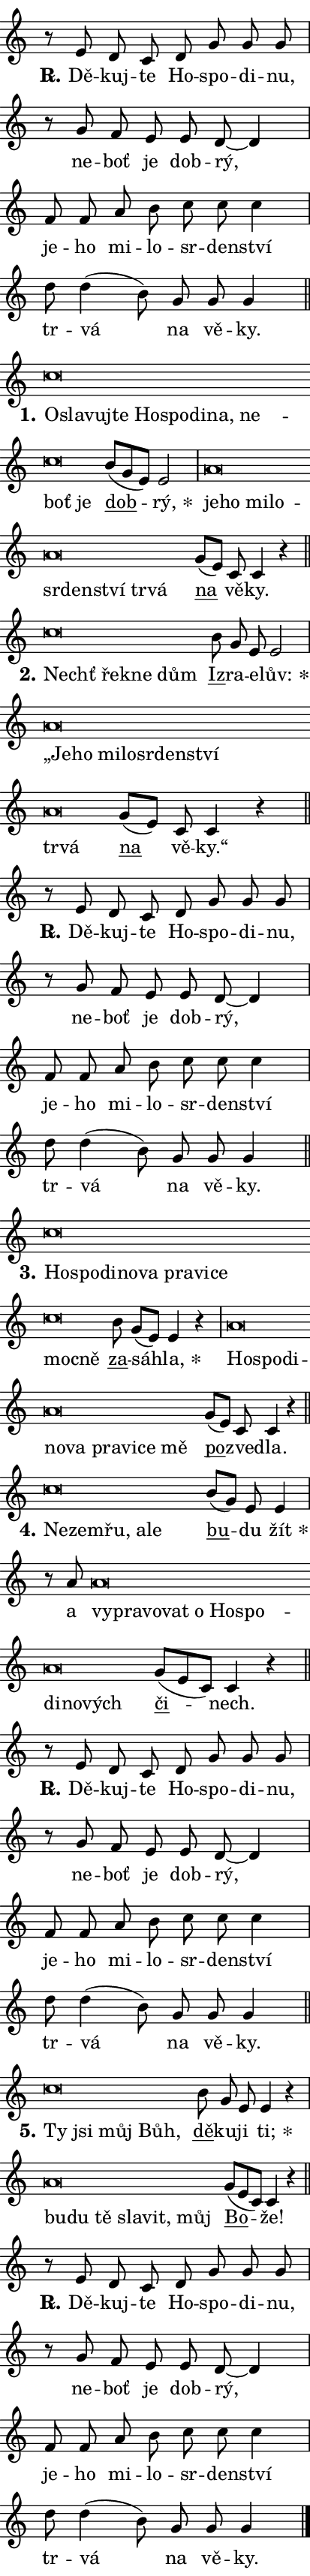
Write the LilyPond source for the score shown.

\version "2.24.0"
\header { tagline = "" }
\paper {
  indent = 0\cm
  top-margin = 0\cm
  right-margin = 0\cm
  bottom-margin = 0\cm
  left-margin = 0\cm
  paper-width = 7\cm
  page-breaking = #ly:one-page-breaking
  system-system-spacing.basic-distance = #11
  score-system-spacing.basic-distance = #11
  ragged-last = ##f
}


%% Author: Thomas Morley
%% https://lists.gnu.org/archive/html/lilypond-user/2020-05/msg00002.html
#(define (line-position grob)
"Returns position of @var[grob} in current system:
   @code{'start}, if at first time-step
   @code{'end}, if at last time-step
   @code{'middle} otherwise
"
  (let* ((col (ly:item-get-column grob))
         (ln (ly:grob-object col 'left-neighbor))
         (rn (ly:grob-object col 'right-neighbor))
         (col-to-check-left (if (ly:grob? ln) ln col))
         (col-to-check-right (if (ly:grob? rn) rn col))
         (break-dir-left
           (and
             (ly:grob-property col-to-check-left 'non-musical #f)
             (ly:item-break-dir col-to-check-left)))
         (break-dir-right
           (and
             (ly:grob-property col-to-check-right 'non-musical #f)
             (ly:item-break-dir col-to-check-right))))
        (cond ((eqv? 1 break-dir-left) 'start)
              ((eqv? -1 break-dir-right) 'end)
              (else 'middle))))

#(define (tranparent-at-line-position vctor)
  (lambda (grob)
  "Relying on @code{line-position} select the relevant enry from @var{vctor}.
Used to determine transparency,"
    (case (line-position grob)
      ((end) (not (vector-ref vctor 0)))
      ((middle) (not (vector-ref vctor 1)))
      ((start) (not (vector-ref vctor 2))))))

noteHeadBreakVisibility =
#(define-music-function (break-visibility)(vector?)
"Makes @code{NoteHead}s transparent relying on @var{break-visibility}"
#{
  \override NoteHead.transparent =
    #(tranparent-at-line-position break-visibility)
#})

#(define delete-ledgers-for-transparent-note-heads
  (lambda (grob)
    "Reads whether a @code{NoteHead} is transparent.
If so this @code{NoteHead} is removed from @code{'note-heads} from
@var{grob}, which is supposed to be @code{LedgerLineSpanner}.
As a result ledgers are not printed for this @code{NoteHead}"
    (let* ((nhds-array (ly:grob-object grob 'note-heads))
           (nhds-list
             (if (ly:grob-array? nhds-array)
                 (ly:grob-array->list nhds-array)
                 '()))
           ;; Relies on the transparent-property being done before
           ;; Staff.LedgerLineSpanner.after-line-breaking is executed.
           ;; This is fragile ...
           (to-keep
             (remove
               (lambda (nhd)
                 (ly:grob-property nhd 'transparent #f))
               nhds-list)))
      ;; TODO find a better method to iterate over grob-arrays, similiar
      ;; to filter/remove etc for lists
      ;; For now rebuilt from scratch
      (set! (ly:grob-object grob 'note-heads)  '())
      (for-each
        (lambda (nhd)
          (ly:pointer-group-interface::add-grob grob 'note-heads nhd))
        to-keep))))

hideNotes = {
  \noteHeadBreakVisibility #begin-of-line-visible
}
unHideNotes = {
  \noteHeadBreakVisibility #all-visible
}

% work-around for resetting accidentals
% https://lilypond.org/doc/v2.23/Documentation/notation/displaying-rhythms#unmetered-music
cadenzaMeasure = {
  \cadenzaOff
  \partial 1024 s1024
  \cadenzaOn
}

#(define-markup-command (accent layout props text) (markup?)
  "Underline accented syllable"
  (interpret-markup layout props
    #{\markup \override #'(offset . 4.3) \underline { #text }#}))

responsum = \markup \concat {
  "R" \hspace #-1.05 \path #0.1 #'((moveto 0 0.07) (lineto 0.9 0.8)) \hspace #0.05 "."
}

\layout {
    \context {
        \Staff
        \remove "Time_signature_engraver"
        \override LedgerLineSpanner.after-line-breaking = #delete-ledgers-for-transparent-note-heads
    }
    \context {
        \Voice {
            \override NoteHead.output-attributes = #'((class . "notehead"))
            \override Hairpin.height = #0.55
        }
    }
    \context {
        \Lyrics {
            \override StanzaNumber.output-attributes = #'((class . "stanzanumber"))
            \override LyricSpace.minimum-distance = #0.9
            \override LyricText.font-name = #"TeX Gyre Schola"
            \override LyricText.font-size = 1
            \override StanzaNumber.font-name = #"TeX Gyre Schola Bold"
            \override StanzaNumber.font-size = 1
        }
    }
}

% magnetic-lyrics.ily
%
%   written by
%     Jean Abou Samra <jean@abou-samra.fr>
%     Werner Lemberg <wl@gnu.org>
%
%   adapted by
%     Jiri Hon <jiri.hon@gmail.com>
%
% Version 2022-Apr-15

% https://www.mail-archive.com/lilypond-user@gnu.org/msg149350.html

#(define (Left_hyphen_pointer_engraver context)
   "Collect syllable-hyphen-syllable occurrences in lyrics and store
them in properties.  This engraver only looks to the left.  For
example, if the lyrics input is @code{foo -- bar}, it does the
following.

@itemize @bullet
@item
Set the @code{text} property of the @code{LyricHyphen} grob between
@q{foo} and @q{bar} to @code{foo}.

@item
Set the @code{left-hyphen} property of the @code{LyricText} grob with
text @q{foo} to the @code{LyricHyphen} grob between @q{foo} and
@q{bar}.
@end itemize

Use this auxiliary engraver in combination with the
@code{lyric-@/text::@/apply-@/magnetic-@/offset!} hook."
   (let ((hyphen #f)
         (text #f))
     (make-engraver
      (acknowledgers
       ((lyric-syllable-interface engraver grob source-engraver)
        (set! text grob)))
      (end-acknowledgers
       ((lyric-hyphen-interface engraver grob source-engraver)
        ;(when (not (grob::has-interface grob 'lyric-space-interface))
          (set! hyphen grob)));)
      ((stop-translation-timestep engraver)
       (when (and text hyphen)
         (ly:grob-set-object! text 'left-hyphen hyphen))
       (set! text #f)
       (set! hyphen #f)))))

#(define (lyric-text::apply-magnetic-offset! grob)
   "If the space between two syllables is less than the value in
property @code{LyricText@/.details@/.squash-threshold}, move the right
syllable to the left so that it gets concatenated with the left
syllable.

Use this function as a hook for
@code{LyricText@/.after-@/line-@/breaking} if the
@code{Left_@/hyphen_@/pointer_@/engraver} is active."
   (let ((hyphen (ly:grob-object grob 'left-hyphen #f)))
     (when hyphen
       (let ((left-text (ly:spanner-bound hyphen LEFT)))
         (when (grob::has-interface left-text 'lyric-syllable-interface)
           (let* ((common (ly:grob-common-refpoint grob left-text X))
                  (this-x-ext (ly:grob-extent grob common X))
                  (left-x-ext
                   (begin
                     ;; Trigger magnetism for left-text.
                     (ly:grob-property left-text 'after-line-breaking)
                     (ly:grob-extent left-text common X)))
                  ;; `delta` is the gap width between two syllables.
                  (delta (- (interval-start this-x-ext)
                            (interval-end left-x-ext)))
                  (details (ly:grob-property grob 'details))
                  (threshold (assoc-get 'squash-threshold details 0.2)))
             (when (< delta threshold)
               (let* (;; We have to manipulate the input text so that
                      ;; ligatures crossing syllable boundaries are not
                      ;; disabled.  For languages based on the Latin
                      ;; script this is essentially a beautification.
                      ;; However, for non-Western scripts it can be a
                      ;; necessity.
                      (lt (ly:grob-property left-text 'text))
                      (rt (ly:grob-property grob 'text))
                      (is-space (grob::has-interface hyphen 'lyric-space-interface))
                      (space (if is-space " " ""))
                      (space-markup (grob-interpret-markup grob " "))
                      (space-size (interval-length (ly:stencil-extent space-markup X)))
                      (extra-delta (if is-space space-size 0))
                      ;; Append new syllable.
                      (ltrt-space (if (and (string? lt) (string? rt))
                                (string-append lt space rt)
                                (make-concat-markup (list lt space rt))))
                      ;; Right-align `ltrt` to the right side.
                      (ltrt-space-markup (grob-interpret-markup
                               grob
                               (make-translate-markup
                                (cons (interval-length this-x-ext) 0)
                                (make-right-align-markup ltrt-space)))))
                 (begin
                   ;; Don't print `left-text`.
                   (ly:grob-set-property! left-text 'stencil #f)
                   ;; Set text and stencil (which holds all collected
                   ;; syllables so far) and shift it to the left.
                   (ly:grob-set-property! grob 'text ltrt-space)
                   (ly:grob-set-property! grob 'stencil ltrt-space-markup)
                   (ly:grob-translate-axis! grob (- (- delta extra-delta)) X))))))))))


#(define (lyric-hyphen::displace-bounds-first grob)
   ;; Make very sure this callback isn't triggered too early.
   (let ((left (ly:spanner-bound grob LEFT))
         (right (ly:spanner-bound grob RIGHT)))
     (ly:grob-property left 'after-line-breaking)
     (ly:grob-property right 'after-line-breaking)
     (ly:lyric-hyphen::print grob)))

squashThreshold = #0.4

\layout {
  \context {
    \Lyrics
    \consists #Left_hyphen_pointer_engraver
    \override LyricText.after-line-breaking =
      #lyric-text::apply-magnetic-offset!
    \override LyricHyphen.stencil = #lyric-hyphen::displace-bounds-first
    \override LyricText.details.squash-threshold = \squashThreshold
    \override LyricHyphen.minimum-distance = 0
    \override LyricHyphen.minimum-length = \squashThreshold
  }
}

squash = \override LyricText.details.squash-threshold = 9999
unSquash = \override LyricText.details.squash-threshold = \squashThreshold

left = \override LyricText.self-alignment-X = #LEFT
unLeft = \revert LyricText.self-alignment-X

starOffset = #(lambda (grob) 
                (let ((x_offset (ly:self-alignment-interface::aligned-on-x-parent grob)))
                  (if (= x_offset 0) 0 (+ x_offset 1.2))))

star = #(define-music-function (syllable)(string?)
"Append star separator at the end of a syllable"
#{
  \once \override LyricText.X-offset = #starOffset
  \lyricmode { \markup {
    #syllable
    \override #'((font-name . "TeX Gyre Schola Bold")) \hspace #0.2 \lower #0.65 \larger "*"
  } }
#})

starAccent = #(define-music-function (syllable)(string?)
"Append star separator at the end of a syllable and make accent"
#{
  \once \override LyricText.X-offset = #starOffset
  \lyricmode { \markup {
    \accent #syllable
    \override #'((font-name . "TeX Gyre Schola Bold")) \hspace #0.2 \lower #0.65 \larger "*"
  } }
#})

breath = #(define-music-function (syllable)(string?)
"Append breathing indicator at the end of a syllable"
#{
  \lyricmode { \markup { #syllable "+" } }
#})

optionalBreath = #(define-music-function (syllable)(string?)
"Append optional breathing indicator at the end of a syllable"
#{
  \lyricmode { \markup { #syllable "(+)" } }
#})


\score {
    <<
        \new Voice = "melody" { \cadenzaOn \key c \major \relative { r8 e' d c d g g g \cadenzaMeasure \bar "|" r g f e e d~ d4 \cadenzaMeasure \bar "|" f8 f a b c c c4 \cadenzaMeasure \bar "|" d8 d4( b8)] g g g4 \cadenzaMeasure \bar "||" \break } }
        \new Lyrics \lyricsto "melody" { \lyricmode { \set stanza = \responsum
Dě -- kuj -- te Ho -- spo -- di -- nu, ne -- boť je dob -- rý, je -- ho mi -- lo -- sr -- den -- ství tr -- vá na vě -- ky. } }
    >>
    \layout {}
}

\score {
    <<
        \new Voice = "melody" { \cadenzaOn \key c \major \relative { c''\breve*1/16 \hideNotes \breve*1/16 \bar "" \breve*1/16 \bar "" \breve*1/16 \bar "" \breve*1/16 \bar "" \breve*1/16 \bar "" \breve*1/16 \bar "" \breve*1/16 \bar "" \breve*1/16 \bar "" \breve*1/16 \breve*1/16 \bar "" \unHideNotes \bar "" b8[( g e)] e2 \cadenzaMeasure \bar "|" a\breve*1/16 \hideNotes \breve*1/16 \bar "" \breve*1/16 \bar "" \breve*1/16 \bar "" \breve*1/16 \bar "" \breve*1/16 \bar "" \breve*1/16 \bar "" \breve*1/16 \breve*1/16 \bar "" \unHideNotes \bar "" g8[( e)] c c4 r \cadenzaMeasure \bar "||" \break } }
        \new Lyrics \lyricsto "melody" { \lyricmode { \set stanza = "1."
\left O -- \squash sla -- vuj -- te Ho -- spo -- di -- na, ne -- boť je \unLeft \unSquash \markup \accent dob -- \star rý, \left je -- \squash ho mi -- lo -- sr -- den -- ství tr -- vá \unLeft \unSquash \markup \accent na vě -- ky. } }
    >>
    \layout {}
}

\score {
    <<
        \new Voice = "melody" { \cadenzaOn \key c \major \relative { c''\breve*1/16 \hideNotes \breve*1/16 \bar "" \breve*1/16 \breve*1/16 \bar "" \unHideNotes \bar "" b8 g e e2 \cadenzaMeasure \bar "|" a\breve*1/16 \hideNotes \breve*1/16 \bar "" \breve*1/16 \bar "" \breve*1/16 \bar "" \breve*1/16 \bar "" \breve*1/16 \bar "" \breve*1/16 \bar "" \breve*1/16 \breve*1/16 \bar "" \unHideNotes \bar "" g8[( e)] c c4 r \cadenzaMeasure \bar "||" \break } }
        \new Lyrics \lyricsto "melody" { \lyricmode { \set stanza = "2."
\left Nechť \squash řek -- ne dům \unLeft \unSquash \markup \accent Iz -- ra -- e -- \star lův: \left „Je -- \squash ho mi -- lo -- sr -- den -- ství tr -- vá \unLeft \unSquash \markup \accent na vě -- ky.“ } }
    >>
    \layout {}
}

\score {
    <<
        \new Voice = "melody" { \cadenzaOn \key c \major \relative { r8 e' d c d g g g \cadenzaMeasure \bar "|" r g f e e d~ d4 \cadenzaMeasure \bar "|" f8 f a b c c c4 \cadenzaMeasure \bar "|" d8 d4( b8)] g g g4 \cadenzaMeasure \bar "||" \break } }
        \new Lyrics \lyricsto "melody" { \lyricmode { \set stanza = \responsum
Dě -- kuj -- te Ho -- spo -- di -- nu, ne -- boť je dob -- rý, je -- ho mi -- lo -- sr -- den -- ství tr -- vá na vě -- ky. } }
    >>
    \layout {}
}

\score {
    <<
        \new Voice = "melody" { \cadenzaOn \key c \major \relative { c''\breve*1/16 \hideNotes \breve*1/16 \bar "" \breve*1/16 \bar "" \breve*1/16 \bar "" \breve*1/16 \bar "" \breve*1/16 \bar "" \breve*1/16 \bar "" \breve*1/16 \bar "" \breve*1/16 \breve*1/16 \bar "" \unHideNotes \bar "" b8 g[( e)] e4 r \cadenzaMeasure \bar "|" a\breve*1/16 \hideNotes \breve*1/16 \bar "" \breve*1/16 \bar "" \breve*1/16 \bar "" \breve*1/16 \bar "" \breve*1/16 \bar "" \breve*1/16 \bar "" \breve*1/16 \breve*1/16 \bar "" \unHideNotes \bar "" g8[( e)] c c4 r \cadenzaMeasure \bar "||" \break } }
        \new Lyrics \lyricsto "melody" { \lyricmode { \set stanza = "3."
\left Ho -- \squash spo -- di -- no -- va pra -- vi -- ce moc -- ně \unLeft \unSquash \markup \accent za -- sáh -- \star la, \left Ho -- \squash spo -- di -- no -- va pra -- vi -- ce mě \unLeft \unSquash \markup \accent po -- zve -- dla. } }
    >>
    \layout {}
}

\score {
    <<
        \new Voice = "melody" { \cadenzaOn \key c \major \relative { c''\breve*1/16 \hideNotes \breve*1/16 \bar "" \breve*1/16 \bar "" \breve*1/16 \breve*1/16 \bar "" \unHideNotes \bar "" b8[( g)] e e4 \cadenzaMeasure \bar "|" r8 a8 a\breve*1/16 \hideNotes \breve*1/16 \bar "" \breve*1/16 \bar "" \breve*1/16 \bar "" \breve*1/16 \bar "" \breve*1/16 \bar "" \breve*1/16 \bar "" \breve*1/16 \bar "" \breve*1/16 \breve*1/16 \bar "" \unHideNotes \bar "" g8[( e c)] c4 r \cadenzaMeasure \bar "||" \break } }
        \new Lyrics \lyricsto "melody" { \lyricmode { \set stanza = "4."
\left Ne -- \squash ze -- mřu, a -- le \unLeft \unSquash \markup \accent bu -- du \star žít a \left vy -- \squash pra -- vo -- vat o Ho -- spo -- di -- no -- vých \unLeft \unSquash \markup \accent či -- nech. } }
    >>
    \layout {}
}

\score {
    <<
        \new Voice = "melody" { \cadenzaOn \key c \major \relative { r8 e' d c d g g g \cadenzaMeasure \bar "|" r g f e e d~ d4 \cadenzaMeasure \bar "|" f8 f a b c c c4 \cadenzaMeasure \bar "|" d8 d4( b8)] g g g4 \cadenzaMeasure \bar "||" \break } }
        \new Lyrics \lyricsto "melody" { \lyricmode { \set stanza = \responsum
Dě -- kuj -- te Ho -- spo -- di -- nu, ne -- boť je dob -- rý, je -- ho mi -- lo -- sr -- den -- ství tr -- vá na vě -- ky. } }
    >>
    \layout {}
}

\score {
    <<
        \new Voice = "melody" { \cadenzaOn \key c \major \relative { c''\breve*1/16 \hideNotes \breve*1/16 \bar "" \breve*1/16 \breve*1/16 \bar "" \unHideNotes \bar "" b8 g e e4 r \cadenzaMeasure \bar "|" a\breve*1/16 \hideNotes \breve*1/16 \bar "" \breve*1/16 \bar "" \breve*1/16 \bar "" \breve*1/16 \breve*1/16 \bar "" \unHideNotes \bar "" g8[( e c)] c4 r \cadenzaMeasure \bar "||" \break } }
        \new Lyrics \lyricsto "melody" { \lyricmode { \set stanza = "5."
\left Ty \squash jsi můj Bůh, \unLeft \unSquash \markup \accent dě -- ku -- ji \star ti; \left bu -- \squash du tě sla -- vit, můj \unLeft \unSquash \markup \accent Bo -- že! } }
    >>
    \layout {}
}

\score {
    <<
        \new Voice = "melody" { \cadenzaOn \key c \major \relative { r8 e' d c d g g g \cadenzaMeasure \bar "|" r g f e e d~ d4 \cadenzaMeasure \bar "|" f8 f a b c c c4 \cadenzaMeasure \bar "|" d8 d4( b8)] g g g4 \cadenzaMeasure \bar "||" \break } \bar "|." }
        \new Lyrics \lyricsto "melody" { \lyricmode { \set stanza = \responsum
Dě -- kuj -- te Ho -- spo -- di -- nu, ne -- boť je dob -- rý, je -- ho mi -- lo -- sr -- den -- ství tr -- vá na vě -- ky. } }
    >>
    \layout {}
}
